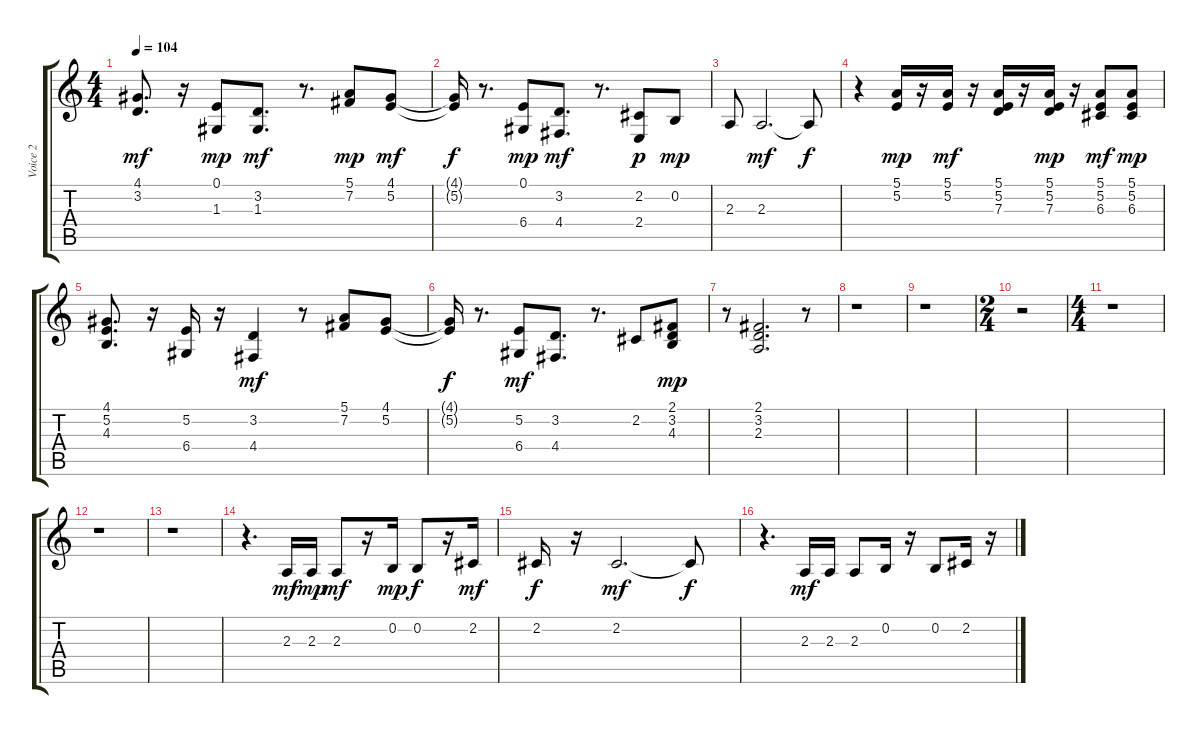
\track ("Voice 2" "Voice 2") {instrument choiraahs}
\staff {score tabs}
\tuning (E4 B3 G3 D3 A2 E2) {hide}
\ts (4 4)
\tempo 104
\clef g2
\ks c
(4.1 3.2).8{d dy mf} r.16 (0.1 1.3).8{dy mp} (3.2 1.3).8{d dy mf} r.8{d} (5.1 7.2).8{dy mp} (4.1 5.2).8{dy mf} |
(4.1{t} 5.2{t}).16{dy f} r.8{d} (0.1 6.4).8{dy mp} (3.2 4.4).8{d dy mf} r.8{d} (2.2 2.4).8{dy p} 0.2.8{dy mp} |
2.3.8 2.3.2{d dy mf} 2.3{t}.8{dy f} |
r.4 (5.1 5.2).16{dy mp} r.16 (5.1 5.2).16{dy mf} r.16 (5.1 5.2 7.3).16 r.16 (5.1 5.2 7.3).16{dy mp} r.16 (5.1 5.2 6.3).8{dy mf} (5.1 5.2 6.3).8{dy mp} |
(4.1 5.2 4.3).8{d} r.16 (5.2 6.4).16 r.16 (3.2 4.4).4{dy mf} r.8 (5.1 7.2).8 (4.1 5.2).8 |
(4.1{t} 5.2{t}).16{dy f} r.8{d} (5.2 6.4).8{dy mf} (3.2 4.4).8{d} r.8{d} 2.2.8 (2.1 3.2 4.3).8{dy mp} |
r.8 (2.1 3.2 2.3).2{d} r.8 |
r.1 |
r.1 |
\ts (2 4)
r.2 |
\ts (4 4)
r.1 |
r.1 |
r.1 |
r.4{d} 2.3.16{dy mf} 2.3.16{dy mp} 2.3.8{dy mf} r.16 0.2.16{dy mp} 0.2.8{dy f} r.16 2.2.16{dy mf} |
2.2.16{dy f} r.16 2.2.2{d dy mf} 2.2{t}.8{dy f} |
r.4{d} 2.3.16{dy mf} 2.3.16 2.3.8 0.2.16 r.16 0.2.8 2.2.16 r.16
